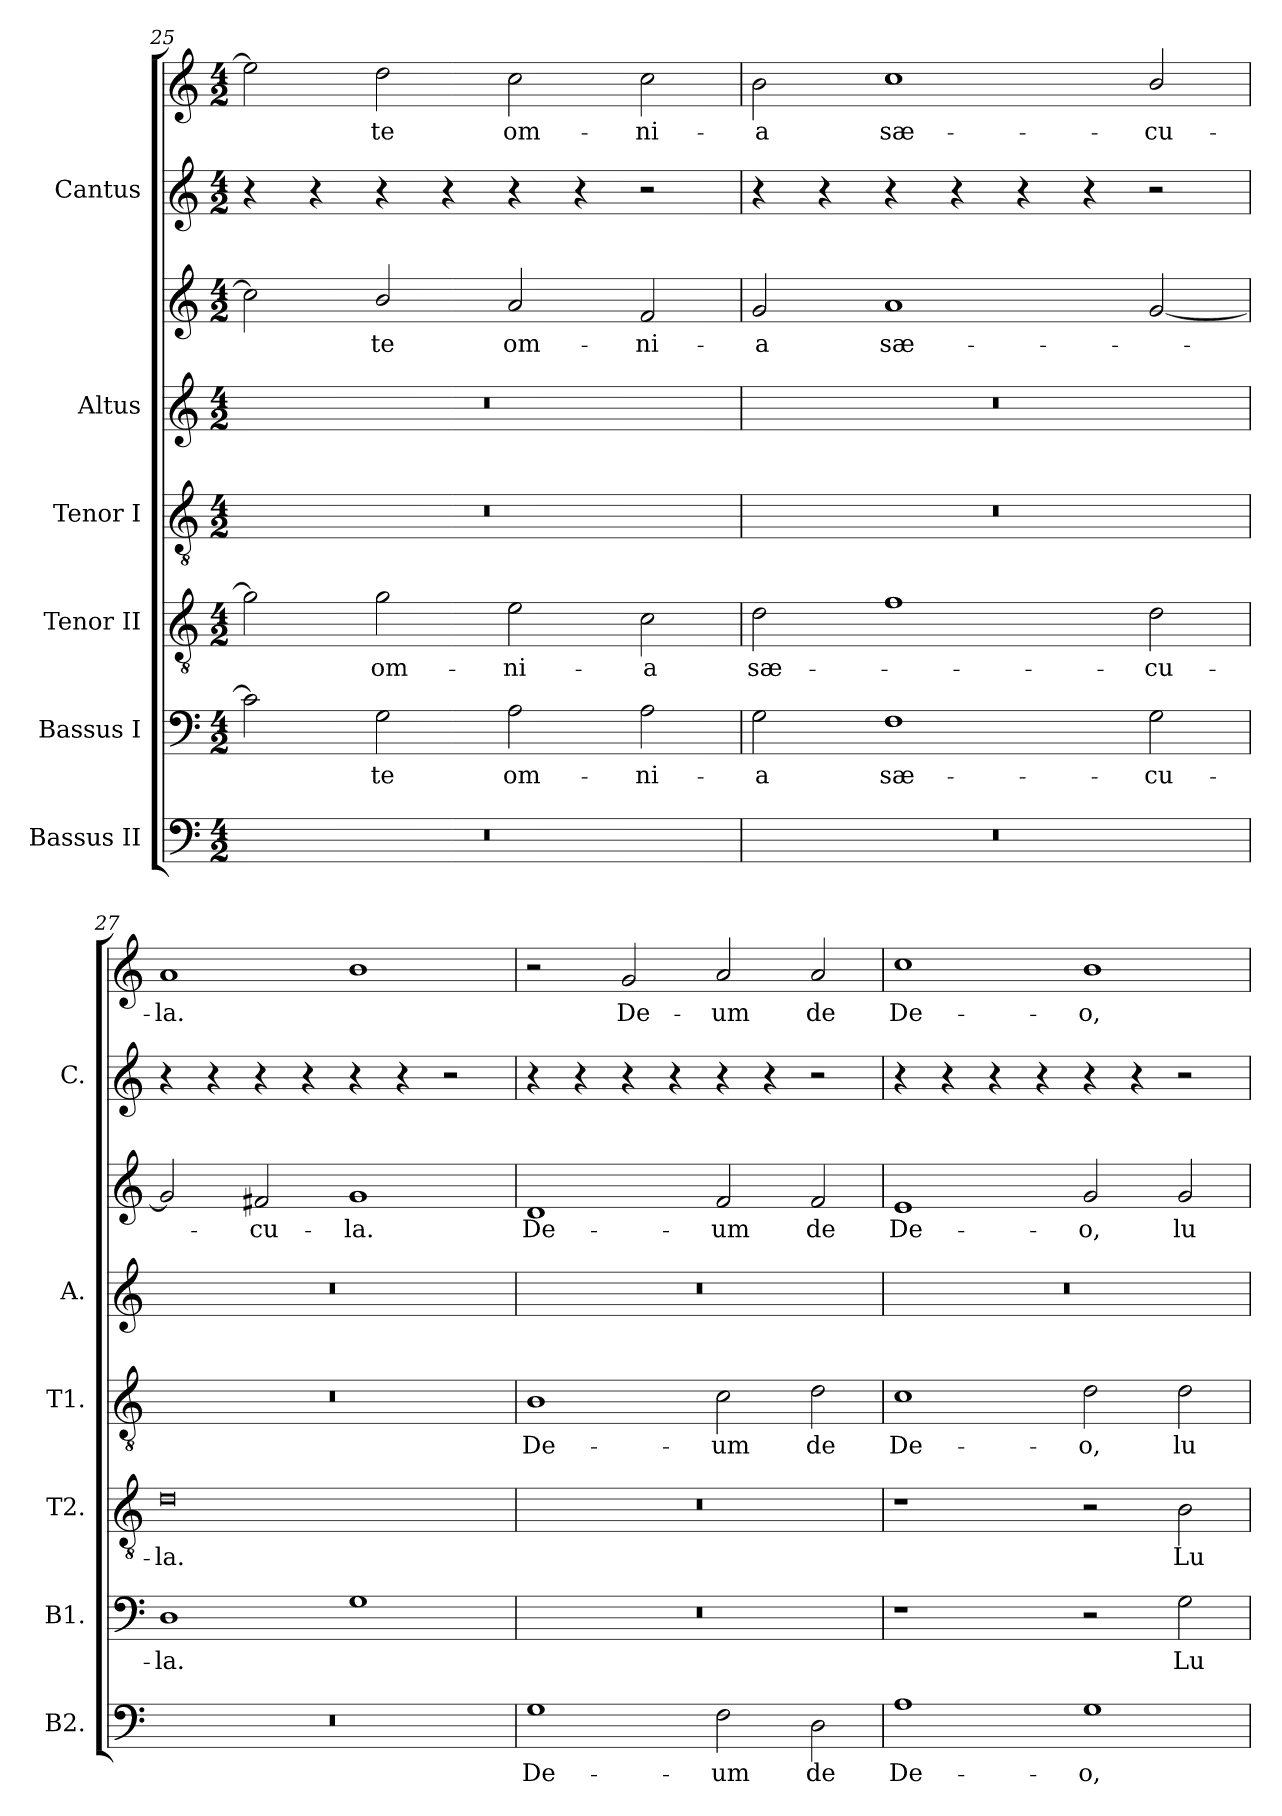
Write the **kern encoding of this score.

**kern	**text	**kern	**text	**kern	**text	**kern	**text	**kern	**kern	**text	**kern	**kern	**text
*part6	*part6	*part5	*part5	*part4	*part4	*part3	*part3	*part2	*part2	*part2	*part1	*part1	*part1
*staff8	*staff8	*staff7	*staff7	*staff6	*staff6	*staff5	*staff5	*staff4	*staff3	*staff3	*staff2	*staff1	*staff1
*I"Bassus II	*	*I"Bassus I	*	*I"Tenor II	*	*I"Tenor I	*	*I"Altus	*	*	*I"Cantus	*	*
*I'B2.	*	*I'B1.	*	*I'T2.	*	*I'T1.	*	*I'A.	*	*	*I'C.	*	*
*clefF4	*	*clefF4	*	*clefGv2	*	*clefGv2	*	*clefG2	*clefG2	*	*clefG2	*clefG2	*
*	*	*	*	*ITrd7c12	*	*ITrd7c12	*	*	*	*	*	*	*
*k[]	*	*k[]	*	*k[]	*	*k[]	*	*k[]	*k[]	*	*k[]	*k[]	*
*C:	*	*C:	*	*C:	*	*C:	*	*C:	*C:	*	*C:	*C:	*
*M4/2	*	*M4/2	*	*M4/2	*	*M4/2	*	*M4/2	*M4/2	*	*M4/2	*M4/2	*
=25	=25	=25	=25	=25	=25	=25	=25	=25	=25	=25	=25	=25	=25
!LO:N:vis=1	!	!	!	!	!	!LO:N:vis=1	!	!LO:N:vis=1	!	!	!	!	!
0r	.	2ci\]	.	2Gi\]	.	0r	.	0r	2cci\]	.	4r	2eei\]	.
.	.	.	.	.	.	.	.	.	.	.	4r	.	.
!	!	!	!LO:LY:b:color=#000000	!	!	!	!	!	!	!	!	!	!
!	!	!	!	!	!LO:LY:b:color=#000000	!	!	!	!	!	!	!	!
!	!	!	!	!	!	!	!	!	!	!LO:LY:b:color=#000000	!	!	!
!	!	!	!	!	!	!	!	!	!	!	!	!	!LO:LY:b:color=#000000
.	.	2Gi\	-te	2Gi\	om-	.	.	.	2bi/	-te	4r	2ddi\	-te
.	.	.	.	.	.	.	.	.	.	.	4r	.	.
!	!	!	!LO:LY:b:color=#000000	!	!	!	!	!	!	!	!	!	!
!	!	!	!	!	!LO:LY:b:color=#000000	!	!	!	!	!	!	!	!
!	!	!	!	!	!	!	!	!	!	!LO:LY:b:color=#000000	!	!	!
!	!	!	!	!	!	!	!	!	!	!	!	!	!LO:LY:b:color=#000000
.	.	2Ai\	om-	2Ei\	-ni-	.	.	.	2ai/	om-	4r	2cci\	om-
.	.	.	.	.	.	.	.	.	.	.	4r	.	.
!	!	!	!LO:LY:b:color=#000000	!	!	!	!	!	!	!	!	!	!
!	!	!	!	!	!LO:LY:b:color=#000000	!	!	!	!	!	!	!	!
!	!	!	!	!	!	!	!	!	!	!LO:LY:b:color=#000000	!	!	!
!	!	!	!	!	!	!	!	!	!	!	!	!	!LO:LY:b:color=#000000
.	.	2Ai\	-ni-	2Ci\	-a	.	.	.	2fi/	-ni-	2r	2cci\	-ni-
!!LO:PB:g=z
=26	=26	=26	=26	=26	=26	=26	=26	=26	=26	=26	=26	=26	=26
!LO:N:vis=1	!	!	!	!	!	!	!	!	!	!	!	!	!
!	!	!	!LO:LY:b:color=#000000	!	!	!	!	!	!	!	!	!	!
!	!	!	!	!	!LO:LY:b:color=#000000	!LO:N:vis=1	!	!LO:N:vis=1	!	!	!	!	!
!	!	!	!	!	!	!	!	!	!	!LO:LY:b:color=#000000	!	!	!
!	!	!	!	!	!	!	!	!	!	!	!	!	!LO:LY:b:color=#000000
0r	.	2Gi\	-a	2Di\	sæ-	0r	.	0r	2gi/	-a	4r	2bi\	-a
.	.	.	.	.	.	.	.	.	.	.	4r	.	.
!	!	!	!LO:LY:b:color=#000000	!	!	!	!	!	!	!	!	!	!
!	!	!	!	!	!	!	!	!	!	!LO:LY:b:color=#000000	!	!	!
!	!	!	!	!	!	!	!	!	!	!	!	!	!LO:LY:b:color=#000000
.	.	1Fi	sæ-	1Fi	.	.	.	.	1ai	sæ-	4r	1cci	sæ-
.	.	.	.	.	.	.	.	.	.	.	4r	.	.
.	.	.	.	.	.	.	.	.	.	.	4r	.	.
.	.	.	.	.	.	.	.	.	.	.	4r	.	.
!	!	!	!LO:LY:b:color=#000000	!	!	!	!	!	!	!	!	!	!
!	!	!	!	!	!LO:LY:b:color=#000000	!	!	!	!	!	!	!	!
!	!	!	!	!	!	!	!	!	!	!	!	!	!LO:LY:b:color=#000000
.	.	2Gi\	-cu-	2Di\	-cu-	.	.	.	[2gi/	.	2r	2bi/	-cu-
=27	=27	=27	=27	=27	=27	=27	=27	=27	=27	=27	=27	=27	=27
!LO:N:vis=1	!	!	!	!	!	!	!	!	!	!	!	!	!
!	!	!	!LO:LY:b:color=#000000	!	!	!	!	!	!	!	!	!	!
!	!	!	!	!	!LO:LY:b:color=#000000	!LO:N:vis=1	!	!LO:N:vis=1	!	!	!	!	!
!	!	!	!	!	!	!	!	!	!	!	!	!	!LO:LY:b:color=#000000
0r	.	1Di	-la.	0Di	-la.	0r	.	0r	2gi/]	.	4r	1ai	-la.
.	.	.	.	.	.	.	.	.	.	.	4r	.	.
!	!	!	!	!	!	!	!	!	!	!LO:LY:b:color=#000000	!	!	!
.	.	.	.	.	.	.	.	.	2f#Xi/	-cu-	4r	.	.
.	.	.	.	.	.	.	.	.	.	.	4r	.	.
!	!	!	!	!	!	!	!	!	!	!LO:LY:b:color=#000000	!	!	!
.	.	1Gi	.	.	.	.	.	.	1gi	-la.	4r	1bi	.
.	.	.	.	.	.	.	.	.	.	.	4r	.	.
.	.	.	.	.	.	.	.	.	.	.	2r	.	.
=28	=28	=28	=28	=28	=28	=28	=28	=28	=28	=28	=28	=28	=28
!	!LO:LY:b:color=#000000	!LO:N:vis=1	!	!LO:N:vis=1	!	!	!	!	!	!	!	!	!
!	!	!	!	!	!	!	!LO:LY:b:color=#000000	!LO:N:vis=1	!	!	!	!	!
!	!	!	!	!	!	!	!	!	!	!LO:LY:b:color=#000000	!	!	!
1Gi	De-	0r	.	0r	.	1BBi	De-	0r	1di	De-	4r	2r	.
.	.	.	.	.	.	.	.	.	.	.	4r	.	.
!	!	!	!	!	!	!	!	!	!	!	!	!	!LO:LY:b:color=#000000
.	.	.	.	.	.	.	.	.	.	.	4r	2gi/	De-
.	.	.	.	.	.	.	.	.	.	.	4r	.	.
!	!LO:LY:b:color=#000000	!	!	!	!	!	!	!	!	!	!	!	!
!	!	!	!	!	!	!	!LO:LY:b:color=#000000	!	!	!	!	!	!
!	!	!	!	!	!	!	!	!	!	!LO:LY:b:color=#000000	!	!	!
!	!	!	!	!	!	!	!	!	!	!	!	!	!LO:LY:b:color=#000000
2Fi\	-um	.	.	.	.	2Ci\	-um	.	2fi/	-um	4r	2ai/	-um
.	.	.	.	.	.	.	.	.	.	.	4r	.	.
!	!LO:LY:b:color=#000000	!	!	!	!	!	!	!	!	!	!	!	!
!	!	!	!	!	!	!	!LO:LY:b:color=#000000	!	!	!	!	!	!
!	!	!	!	!	!	!	!	!	!	!LO:LY:b:color=#000000	!	!	!
!	!	!	!	!	!	!	!	!	!	!	!	!	!LO:LY:b:color=#000000
2Di\	de	.	.	.	.	2Di\	de	.	2fi/	de	2r	2ai/	de
=29	=29	=29	=29	=29	=29	=29	=29	=29	=29	=29	=29	=29	=29
!	!LO:LY:b:color=#000000	!	!	!	!	!	!	!	!	!	!	!	!
!	!	!	!	!	!	!	!LO:LY:b:color=#000000	!LO:N:vis=1	!	!	!	!	!
!	!	!	!	!	!	!	!	!	!	!LO:LY:b:color=#000000	!	!	!
!	!	!	!	!	!	!	!	!	!	!	!	!	!LO:LY:b:color=#000000
1Ai	De-	1r	.	1r	.	1Ci	De-	0r	1ei	De-	4r	1cci	De-
.	.	.	.	.	.	.	.	.	.	.	4r	.	.
.	.	.	.	.	.	.	.	.	.	.	4r	.	.
.	.	.	.	.	.	.	.	.	.	.	4r	.	.
!	!LO:LY:b:color=#000000	!	!	!	!	!	!	!	!	!	!	!	!
!	!	!	!	!	!	!	!LO:LY:b:color=#000000	!	!	!	!	!	!
!	!	!	!	!	!	!	!	!	!	!LO:LY:b:color=#000000	!	!	!
!	!	!	!	!	!	!	!	!	!	!	!	!	!LO:LY:b:color=#000000
1Gi	-o,	2r	.	2r	.	2Di\	-o,	.	2gi/	-o,	4r	1bi	-o,
.	.	.	.	.	.	.	.	.	.	.	4r	.	.
!	!	!	!LO:LY:b:color=#000000	!	!	!	!	!	!	!	!	!	!
!	!	!	!	!	!LO:LY:b:color=#000000	!	!	!	!	!	!	!	!
!	!	!	!	!	!	!	!LO:LY:b:color=#000000	!	!	!	!	!	!
!	!	!	!	!	!	!	!	!	!	!LO:LY:b:color=#000000	!	!	!
.	.	2Gi\	Lu-	2BBi\	Lu-	2Di\	lu-	.	2gi/	lu-	2r	.	.
=	=	=	=	=	=	=	=	=	=	=	=	=	=
*-	*-	*-	*-	*-	*-	*-	*-	*-	*-	*-	*-	*-	*-
